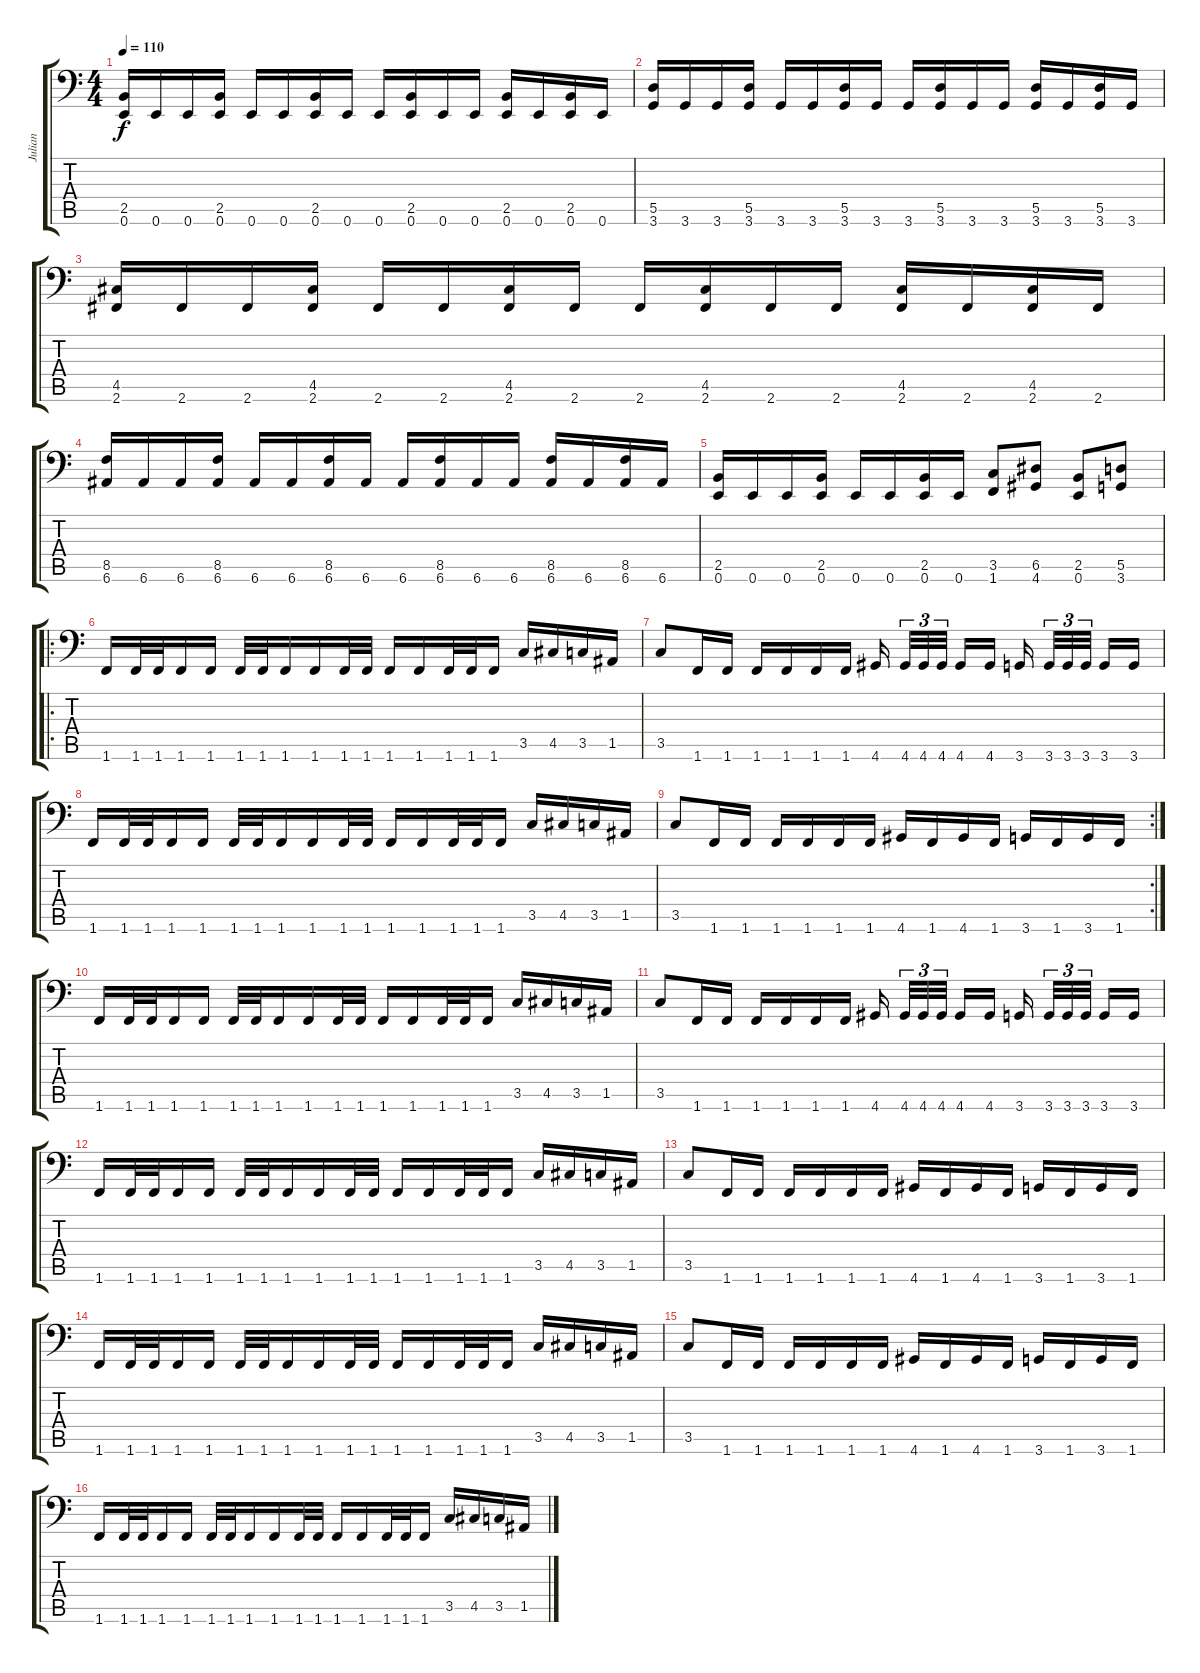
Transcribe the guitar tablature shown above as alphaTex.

\track ("Julian" "Julian") {instrument electricbasspick}
\staff {score tabs}
\tuning (E3 B2 G2 D2 A1 E1) {hide}
\ts (4 4)
\tempo 110
\clef f4
\ks c
(2.5 0.6).16{dy f} 0.6.16 0.6.16 (2.5 0.6).16 0.6.16 0.6.16 (2.5 0.6).16 0.6.16 0.6.16 (2.5 0.6).16 0.6.16 0.6.16 (2.5 0.6).16 0.6.16 (2.5 0.6).16 0.6.16 |
(5.5 3.6).16 3.6.16 3.6.16 (5.5 3.6).16 3.6.16 3.6.16 (5.5 3.6).16 3.6.16 3.6.16 (5.5 3.6).16 3.6.16 3.6.16 (5.5 3.6).16 3.6.16 (5.5 3.6).16 3.6.16 |
(4.5 2.6).16 2.6.16 2.6.16 (4.5 2.6).16 2.6.16 2.6.16 (4.5 2.6).16 2.6.16 2.6.16 (4.5 2.6).16 2.6.16 2.6.16 (4.5 2.6).16 2.6.16 (4.5 2.6).16 2.6.16 |
(8.5 6.6).16 6.6.16 6.6.16 (8.5 6.6).16 6.6.16 6.6.16 (8.5 6.6).16 6.6.16 6.6.16 (8.5 6.6).16 6.6.16 6.6.16 (8.5 6.6).16 6.6.16 (8.5 6.6).16 6.6.16 |
(2.5 0.6).16 0.6.16 0.6.16 (2.5 0.6).16 0.6.16 0.6.16 (2.5 0.6).16 0.6.16 (3.5 1.6).8 (6.5 4.6).8 (2.5 0.6).8 (5.5 3.6).8 |
\ro
1.6.16 1.6.32 1.6.32 1.6.16 1.6.16 1.6.32 1.6.32 1.6.16 1.6.16 1.6.32 1.6.32 1.6.16 1.6.16 1.6.32 1.6.32 1.6.16 3.5.16 4.5.16 3.5.16 1.5.16 |
3.5.8 1.6.16 1.6.16 1.6.16 1.6.16 1.6.16 1.6.16 4.6.16{beam splitsecondary} 4.6.32{tu (3 2)} 4.6.32{tu (3 2)} 4.6.32{tu (3 2) beam splitsecondary} 4.6.16 4.6.16 3.6.16{beam splitsecondary} 3.6.32{tu (3 2)} 3.6.32{tu (3 2)} 3.6.32{tu (3 2) beam splitsecondary} 3.6.16 3.6.16 |
1.6.16 1.6.32 1.6.32 1.6.16 1.6.16 1.6.32 1.6.32 1.6.16 1.6.16 1.6.32 1.6.32 1.6.16 1.6.16 1.6.32 1.6.32 1.6.16 3.5.16 4.5.16 3.5.16 1.5.16 |
\rc 2
3.5.8 1.6.16 1.6.16 1.6.16 1.6.16 1.6.16 1.6.16 4.6.16 1.6.16 4.6.16 1.6.16 3.6.16 1.6.16 3.6.16 1.6.16 |
1.6.16 1.6.32 1.6.32 1.6.16 1.6.16 1.6.32 1.6.32 1.6.16 1.6.16 1.6.32 1.6.32 1.6.16 1.6.16 1.6.32 1.6.32 1.6.16 3.5.16 4.5.16 3.5.16 1.5.16 |
3.5.8 1.6.16 1.6.16 1.6.16 1.6.16 1.6.16 1.6.16 4.6.16{beam splitsecondary} 4.6.32{tu (3 2)} 4.6.32{tu (3 2)} 4.6.32{tu (3 2) beam splitsecondary} 4.6.16 4.6.16 3.6.16{beam splitsecondary} 3.6.32{tu (3 2)} 3.6.32{tu (3 2)} 3.6.32{tu (3 2) beam splitsecondary} 3.6.16 3.6.16 |
1.6.16 1.6.32 1.6.32 1.6.16 1.6.16 1.6.32 1.6.32 1.6.16 1.6.16 1.6.32 1.6.32 1.6.16 1.6.16 1.6.32 1.6.32 1.6.16 3.5.16 4.5.16 3.5.16 1.5.16 |
3.5.8 1.6.16 1.6.16 1.6.16 1.6.16 1.6.16 1.6.16 4.6.16 1.6.16 4.6.16 1.6.16 3.6.16 1.6.16 3.6.16 1.6.16 |
1.6.16 1.6.32 1.6.32 1.6.16 1.6.16 1.6.32 1.6.32 1.6.16 1.6.16 1.6.32 1.6.32 1.6.16 1.6.16 1.6.32 1.6.32 1.6.16 3.5.16 4.5.16 3.5.16 1.5.16 |
3.5.8 1.6.16 1.6.16 1.6.16 1.6.16 1.6.16 1.6.16 4.6.16 1.6.16 4.6.16 1.6.16 3.6.16 1.6.16 3.6.16 1.6.16 |
1.6.16 1.6.32 1.6.32 1.6.16 1.6.16 1.6.32 1.6.32 1.6.16 1.6.16 1.6.32 1.6.32 1.6.16 1.6.16 1.6.32 1.6.32 1.6.16 3.5.16 4.5.16 3.5.16 1.5.16
